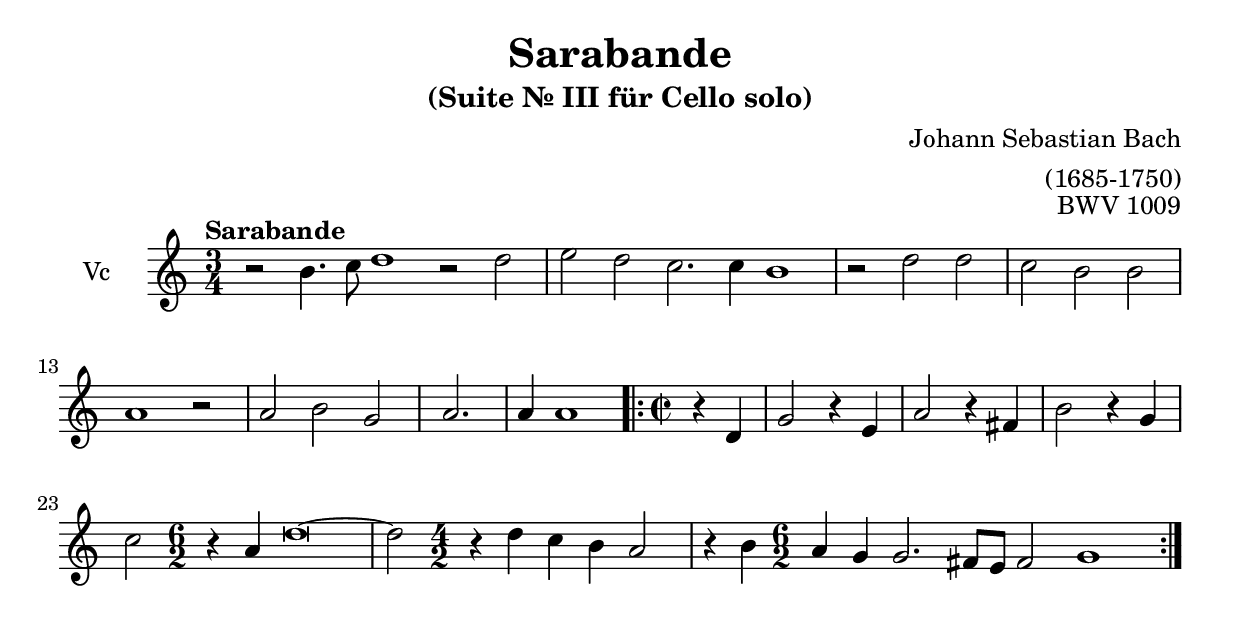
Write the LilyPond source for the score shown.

\version "2.12.1"
\include "deutsch.ly"

#(set-global-staff-size 22)

\header {
  title = "Sarabande"
  subtitle = "(Suite Nr. III für Cello solo)"
  composer = "Johann Sebastian Bach"
  arranger = "(1685-1750)"
  opus = "BWV 1009"
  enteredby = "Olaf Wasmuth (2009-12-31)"
}

voiceconsts = {
 \key c \major
% \clef "treble"
 \clef "bass"
 %\numericTimeSignature
 \compressFullBarRests
 \time 3/4
 \tempo "Sarabande"
}

\include "v1.ily"

\book {
  \score {

    <<
      \new Staff <<
	\set Staff.instrumentName = "Vc "
	\va
      >>
    >>

    \layout {}

    \midi {
      \context {
	\Score
	tempoWholesPerMinute = #(ly:make-moment 60 4)
      }
    }
  }
}